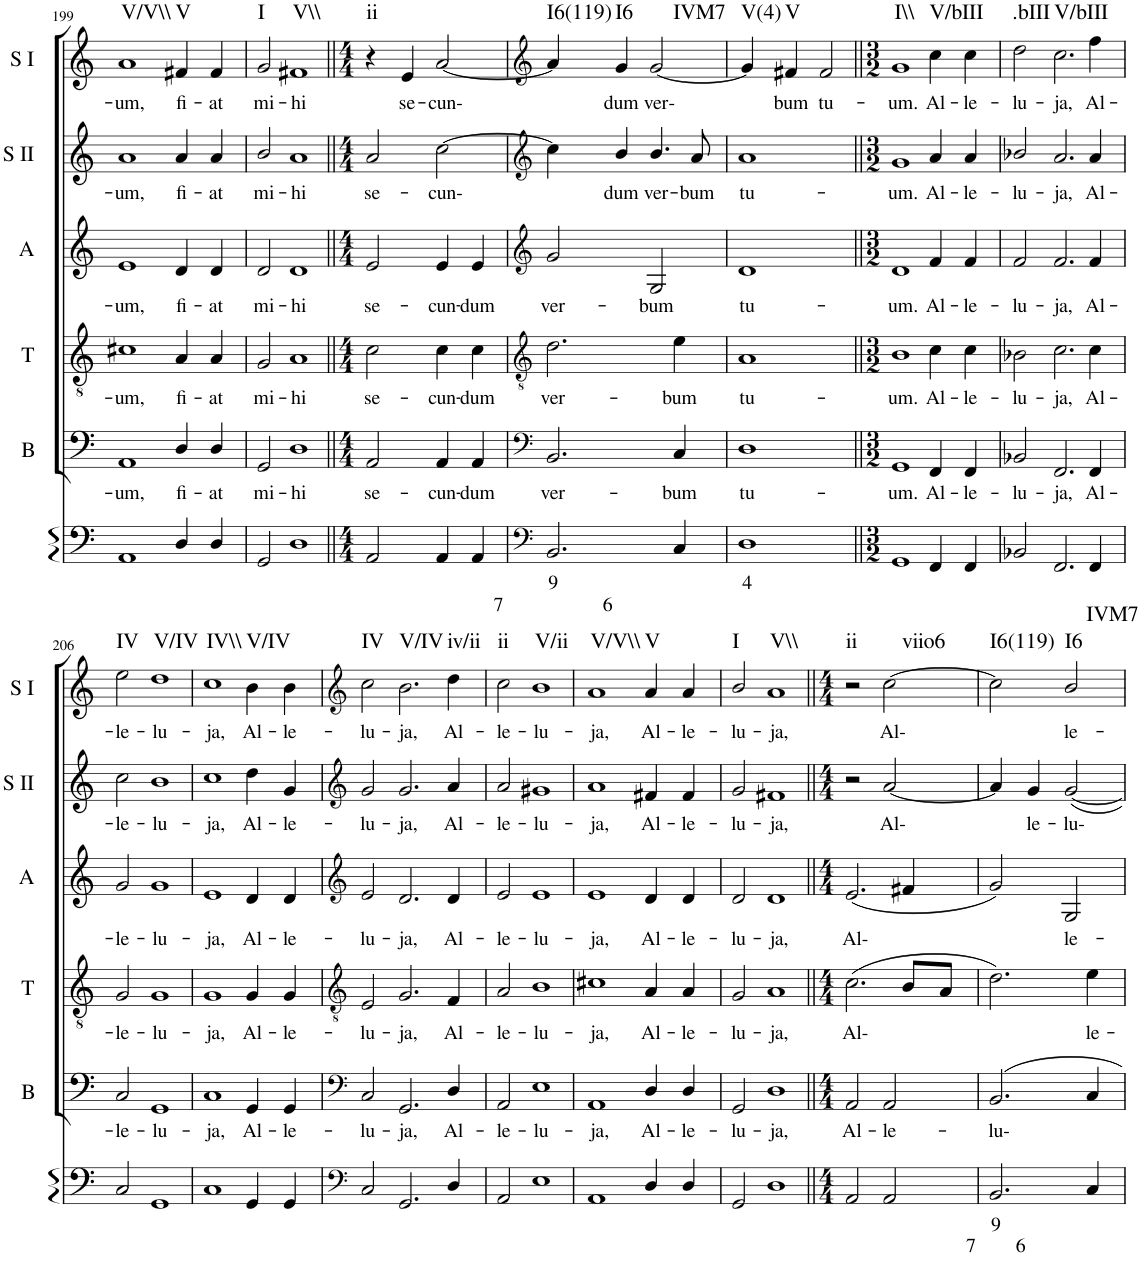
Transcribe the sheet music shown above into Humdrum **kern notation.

**kern	**text	**text	**kern	**text	**kern	**text	**kern	**text	**kern	**text	**kern	**text	**harte
*part6	*part6	*part6	*part5	*part5	*part4	*part4	*part3	*part3	*part2	*part2	*part1	*part1	*part1
*staff6	*staff6	*staff6	*staff5	*staff5	*staff4	*staff4	*staff3	*staff3	*staff2	*staff2	*staff1	*staff1	*
*I"Continuo	*	*	*I"Bass	*	*I"Tenor	*	*I"Alto	*	*I"Soprano II	*	*I"Soprano I	*	*
*	*	*	*I'B	*	*I'T	*	*I'A	*	*I'S II	*	*I'S I	*	*
!!LO:PB:g=z
*clefF4	*	*	*clefF4	*	*clefGv2	*	*clefG2	*	*clefG2	*	*clefG2	*	*
*k[]	*	*	*k[]	*	*k[]	*	*k[]	*	*k[]	*	*k[]	*	*
*M3/2	*	*	*M3/2	*	*M3/2	*	*M3/2	*	*M3/2	*	*M3/2	*	*
=199	=199	=199	=199	=199	=199	=199	=199	=199	=199	=199	=199	=199	=199
!	!	!	!	!LO:LY:b	!	!LO:LY:b	!	!LO:LY:b	!	!LO:LY:b	!	!LO:LY:b	!LO:H:kt=V/V\\
1AA	.	.	1AA	um,	1c#X	um,	1e	um,	1a	um,	1a	um,	N
!	!	!	!	!LO:LY:b	!	!LO:LY:b	!	!LO:LY:b	!	!LO:LY:b	!	!LO:LY:b	!LO:H:kt=V
4D/	.	.	4D/	fi-	4A/	fi-	4d/	fi-	4a/	fi-	4f#X/	fi-	N
!	!	!	!	!LO:LY:b	!	!LO:LY:b	!	!LO:LY:b	!	!LO:LY:b	!	!LO:LY:b	!
4D/	.	.	4D/	at	4A/	at	4d/	at	4a/	at	4f#/	at	.
=200	=200	=200	=200	=200	=200	=200	=200	=200	=200	=200	=200	=200	=200
!	!	!	!	!LO:LY:b	!	!LO:LY:b	!	!LO:LY:b	!	!LO:LY:b	!	!LO:LY:b	!LO:H:kt=I
2GG/	.	.	2GG/	mi-	2G/	mi-	2d/	mi-	2b/	mi-	2g/	mi-	N
!	!	!	!	!LO:LY:b	!	!LO:LY:b	!	!LO:LY:b	!	!LO:LY:b	!	!LO:LY:b	!LO:H:kt=V\\
1D	.	.	1D	hi	1A	hi	1d	hi	1a	hi	1f#X	hi	N
=201||	=201||	=201||	=201||	=201||	=201||	=201||	=201||	=201||	=201||	=201||	=201||	=201||	=201||
*M4/4	*	*	*M4/4	*	*M4/4	*	*M4/4	*	*M4/4	*	*M4/4	*	*
!	!	!	!	!LO:LY:b	!	!LO:LY:b	!	!LO:LY:b	!	!LO:LY:b	!	!	!LO:H:kt=ii
2AA/	.	.	2AA/	se-	2c\	se-	2e/	se-	2a/	se-	4r	.	N
!	!	!	!	!	!	!	!	!	!	!	!	!LO:LY:b	!
.	.	.	.	.	.	.	.	.	.	.	4e/	se-	.
!	!	!	!	!LO:LY:b	!	!LO:LY:b	!	!LO:LY:b	!	!LO:LY:b	!	!LO:LY:b	!
4AA/	.	.	4AA/	cun-	4c\	cun-	4e/	cun-	[2cc\	cun-	[2a/	cun-	.
!	!	!	!	!LO:LY:b	!	!LO:LY:b	!	!LO:LY:b	!	!	!	!	!
4AA/	.	.	4AA/	dum	4c\	dum	4e/	dum	.	.	.	.	.
=202	=202	=202	=202	=202	=202	=202	=202	=202	=202	=202	=202	=202	=202
*clefF4	*	*	*clefF4	*	*clefGv2	*	*clefG2	*	*clefG2	*	*clefG2	*	*
!	!LO:LY:b	!LO:LY:b	!	!LO:LY:b	!	!LO:LY:b	!	!LO:LY:b	!	!	!	!	!LO:H:kt=I6(119)
2.BB/	9	7 6	2.BB/	ver-	2.d\	ver-	2g/	ver-	4cc\]	.	4a/]	.	N
!	!	!	!	!	!	!	!	!	!	!LO:LY:b	!	!LO:LY:b	!LO:H:kt=I6
.	.	.	.	.	.	.	.	.	4b/	dum	4g/	dum	N
!	!	!	!	!	!	!	!	!LO:LY:b	!	!LO:LY:b	!	!LO:LY:b	!LO:H:kt=IVM7
.	.	.	.	.	.	.	2G/	bum	4.b/	ver-	[2g/	ver-	N
!	!	!	!	!LO:LY:b	!	!LO:LY:b	!	!	!	!	!	!	!
4C/	.	.	4C/	bum	4e\	bum	.	.	.	.	.	.	.
!	!	!	!	!	!	!	!	!	!	!LO:LY:b	!	!	!
.	.	.	.	.	.	.	.	.	8a/	bum	.	.	.
=203	=203	=203	=203	=203	=203	=203	=203	=203	=203	=203	=203	=203	=203
!	!LO:LY:b	!	!	!LO:LY:b	!	!LO:LY:b	!	!LO:LY:b	!	!LO:LY:b	!	!	!LO:H:kt=V(4)
1D	4	.	1D	tu-	1A	tu-	1d	tu-	1a	tu-	4g/]	.	N
!	!	!	!	!	!	!	!	!	!	!	!	!LO:LY:b	!LO:H:kt=V
.	.	.	.	.	.	.	.	.	.	.	4f#X/	bum	N
!	!	!	!	!	!	!	!	!	!	!	!	!LO:LY:b	!
.	.	.	.	.	.	.	.	.	.	.	2f#/	tu-	.
=204||	=204||	=204||	=204||	=204||	=204||	=204||	=204||	=204||	=204||	=204||	=204||	=204||	=204||
*M3/2	*	*	*M3/2	*	*M3/2	*	*M3/2	*	*M3/2	*	*M3/2	*	*
!	!	!	!	!LO:LY:b	!	!LO:LY:b	!	!LO:LY:b	!	!LO:LY:b	!	!LO:LY:b	!LO:H:kt=I\\
1GG	.	.	1GG	um.	1B	um.	1d	um.	1g	um.	1g	um.	N
!	!	!	!	!LO:LY:b	!	!LO:LY:b	!	!LO:LY:b	!	!LO:LY:b	!	!LO:LY:b	!LO:H:kt=V/bIII
4FF/	.	.	4FF/	Al-	4c\	Al-	4f/	Al-	4a/	Al-	4cc\	Al-	N
!	!	!	!	!LO:LY:b	!	!LO:LY:b	!	!LO:LY:b	!	!LO:LY:b	!	!LO:LY:b	!
4FF/	.	.	4FF/	le-	4c\	le-	4f/	le-	4a/	le-	4cc\	le-	.
=205	=205	=205	=205	=205	=205	=205	=205	=205	=205	=205	=205	=205	=205
!	!	!	!	!LO:LY:b	!	!LO:LY:b	!	!LO:LY:b	!	!LO:LY:b	!	!LO:LY:b	!LO:H:kt=.bIII
2BB-X/	.	.	2BB-X/	lu-	2B-X\	lu-	2f/	lu-	2b-X/	lu-	2dd\	lu-	N
!	!	!	!	!LO:LY:b	!	!LO:LY:b	!	!LO:LY:b	!	!LO:LY:b	!	!LO:LY:b	!LO:H:kt=V/bIII
2.FF/	.	.	2.FF/	ja,	2.c\	ja,	2.f/	ja,	2.a/	ja,	2.cc\	ja,	N
!	!	!	!	!LO:LY:b	!	!LO:LY:b	!	!LO:LY:b	!	!LO:LY:b	!	!LO:LY:b	!
4FF/	.	.	4FF/	Al-	4c\	Al-	4f/	Al-	4a/	Al-	4ff\	Al-	.
!!LO:LB:g=z
=206	=206	=206	=206	=206	=206	=206	=206	=206	=206	=206	=206	=206	=206
!	!	!	!	!LO:LY:b	!	!LO:LY:b	!	!LO:LY:b	!	!LO:LY:b	!	!LO:LY:b	!LO:H:kt=IV
2C/	.	.	2C/	le-	2G/	le-	2g/	le-	2cc\	le-	2ee\	le-	N
!	!	!	!	!LO:LY:b	!	!LO:LY:b	!	!LO:LY:b	!	!LO:LY:b	!	!LO:LY:b	!LO:H:kt=V/IV
1GG	.	.	1GG	lu-	1G	lu-	1g	lu-	1b	lu-	1dd	lu-	N
=207	=207	=207	=207	=207	=207	=207	=207	=207	=207	=207	=207	=207	=207
!	!	!	!	!LO:LY:b	!	!LO:LY:b	!	!LO:LY:b	!	!LO:LY:b	!	!LO:LY:b	!LO:H:kt=IV\\
1C	.	.	1C	ja,	1G	ja,	1e	ja,	1cc	ja,	1cc	ja,	N
!	!	!	!	!LO:LY:b	!	!LO:LY:b	!	!LO:LY:b	!	!LO:LY:b	!	!LO:LY:b	!LO:H:kt=V/IV
4GG/	.	.	4GG/	Al-	4G/	Al-	4d/	Al-	4dd\	Al-	4b\	Al-	N
!	!	!	!	!LO:LY:b	!	!LO:LY:b	!	!LO:LY:b	!	!LO:LY:b	!	!LO:LY:b	!
4GG/	.	.	4GG/	le-	4G/	le-	4d/	le-	4g/	le-	4b\	le-	.
=208	=208	=208	=208	=208	=208	=208	=208	=208	=208	=208	=208	=208	=208
*clefF4	*	*	*clefF4	*	*clefGv2	*	*clefG2	*	*clefG2	*	*clefG2	*	*
!	!	!	!	!LO:LY:b	!	!LO:LY:b	!	!LO:LY:b	!	!LO:LY:b	!	!LO:LY:b	!LO:H:kt=IV
2C/	.	.	2C/	lu-	2E/	lu-	2e/	lu-	2g/	lu-	2cc\	lu-	N
!	!	!	!	!LO:LY:b	!	!LO:LY:b	!	!LO:LY:b	!	!LO:LY:b	!	!LO:LY:b	!LO:H:kt=V/IV
2.GG/	.	.	2.GG/	ja,	2.G/	ja,	2.d/	ja,	2.g/	ja,	2.b\	ja,	N
!	!	!	!	!LO:LY:b	!	!LO:LY:b	!	!LO:LY:b	!	!LO:LY:b	!	!LO:LY:b	!LO:H:kt=iv/ii
4D/	.	.	4D/	Al-	4F/	Al-	4d/	Al-	4a/	Al-	4dd\	Al-	N
=209	=209	=209	=209	=209	=209	=209	=209	=209	=209	=209	=209	=209	=209
!	!	!	!	!LO:LY:b	!	!LO:LY:b	!	!LO:LY:b	!	!LO:LY:b	!	!LO:LY:b	!LO:H:kt=ii
2AA/	.	.	2AA/	le-	2A/	le-	2e/	le-	2a/	le-	2cc\	le-	N
!	!	!	!	!LO:LY:b	!	!LO:LY:b	!	!LO:LY:b	!	!LO:LY:b	!	!LO:LY:b	!LO:H:kt=V/ii
1E	.	.	1E	lu-	1B	lu-	1e	lu-	1g#X	lu-	1b	lu-	N
=210	=210	=210	=210	=210	=210	=210	=210	=210	=210	=210	=210	=210	=210
!	!	!	!	!LO:LY:b	!	!LO:LY:b	!	!LO:LY:b	!	!LO:LY:b	!	!LO:LY:b	!LO:H:kt=V/V\\
1AA	.	.	1AA	ja,	1c#X	ja,	1e	ja,	1a	ja,	1a	ja,	N
!	!	!	!	!LO:LY:b	!	!LO:LY:b	!	!LO:LY:b	!	!LO:LY:b	!	!LO:LY:b	!LO:H:kt=V
4D/	.	.	4D/	Al-	4A/	Al-	4d/	Al-	4f#X/	Al-	4a/	Al-	N
!	!	!	!	!LO:LY:b	!	!LO:LY:b	!	!LO:LY:b	!	!LO:LY:b	!	!LO:LY:b	!
4D/	.	.	4D/	le-	4A/	le-	4d/	le-	4f#/	le-	4a/	le-	.
=211	=211	=211	=211	=211	=211	=211	=211	=211	=211	=211	=211	=211	=211
!	!	!	!	!LO:LY:b	!	!LO:LY:b	!	!LO:LY:b	!	!LO:LY:b	!	!LO:LY:b	!LO:H:kt=I
2GG/	.	.	2GG/	lu-	2G/	lu-	2d/	lu-	2g/	lu-	2b/	lu-	N
!	!	!	!	!LO:LY:b	!	!LO:LY:b	!	!LO:LY:b	!	!LO:LY:b	!	!LO:LY:b	!LO:H:kt=V\\
1D	.	.	1D	ja,	1A	ja,	1d	ja,	1f#X	ja,	1a	ja,	N
=212||	=212||	=212||	=212||	=212||	=212||	=212||	=212||	=212||	=212||	=212||	=212||	=212||	=212||
*M4/4	*	*	*M4/4	*	*M4/4	*	*M4/4	*	*M4/4	*	*M4/4	*	*
!	!	!	!	!LO:LY:b	!	!LO:LY:b	!	!LO:LY:b	!	!	!	!	!LO:H:kt=ii
2AA/	.	.	2AA/	Al-	(2.c\	Al-	(2.e/	Al-	2r	.	2r	.	N
!	!	!	!	!LO:LY:b	!	!	!	!	!	!LO:LY:b	!	!LO:LY:b	!LO:H:kt=viio6
2AA/	.	.	2AA/	le-	.	.	.	.	[2a/	Al-	[2cc\	Al-	N
.	.	.	.	.	8B/L	.	4f#X/	.	.	.	.	.	.
.	.	.	.	.	8A/J	.	.	.	.	.	.	.	.
=213	=213	=213	=213	=213	=213	=213	=213	=213	=213	=213	=213	=213	=213
!	!LO:LY:b	!LO:LY:b	!	!LO:LY:b	!	!	!	!	!	!	!	!	!LO:H:kt=I6(119)
2.BB/	9	7 6	2.BB/	lu-	2.d\)	.	2g/)	.	4a/]	.	2cc\]	.	N
!	!	!	!	!	!	!	!	!	!	!LO:LY:b	!	!	!
.	.	.	.	.	.	.	.	.	4g/	le-	.	.	.
!	!	!	!	!	!	!	!	!LO:LY:b	!	!LO:LY:b	!	!LO:LY:b	!LO:H:n=1:kt=I6
!	!	!	!	!	!	!	!	!	!	!	!	!	!LO:H:n=2:kt=IVM7
.	.	.	.	.	.	.	2G/	le-	[2g/	lu-	2b/	le-	N N
!	!	!	!	!	!	!LO:LY:b	!	!	!	!	!	!	!
4C/	.	.	4C/	.	4e\	le-	.	.	.	.	.	.	.
=	=	=	=	=	=	=	=	=	=	=	=	=	=
*-	*-	*-	*-	*-	*-	*-	*-	*-	*-	*-	*-	*-	*-
